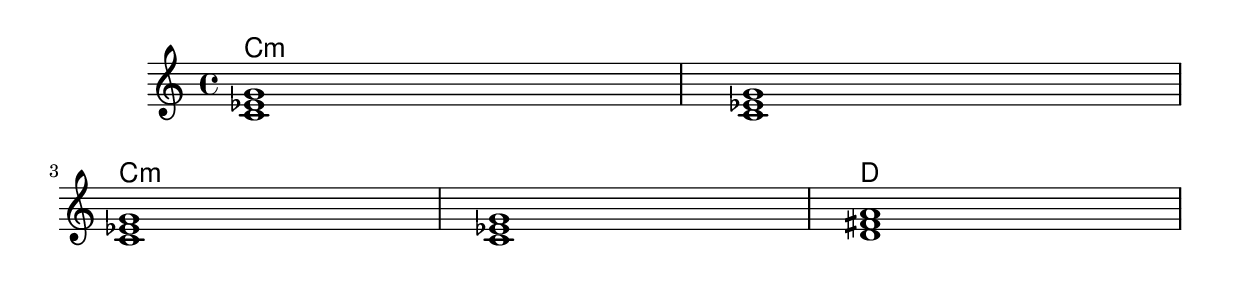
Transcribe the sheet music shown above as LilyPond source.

%% Do not edit this file; it is auto-generated from LSR http://lsr.dsi.unimi.it
%% This file is in the public domain.
\version "2.11.48"

\header {
  lsrtags = "chords"

  texidoc = "
Chord names can be displayed only at the start of lines and when the
chord changes.

"
  doctitle = "Showing chords at changes"
} % begin verbatim
harmonies = \chordmode {
  c1:m c:m \break c:m c:m d
}
<<
  \new ChordNames {
    \set chordChanges = ##t
    \harmonies
  }
  \new Staff {
    \relative c' { \harmonies }
  }
>>
